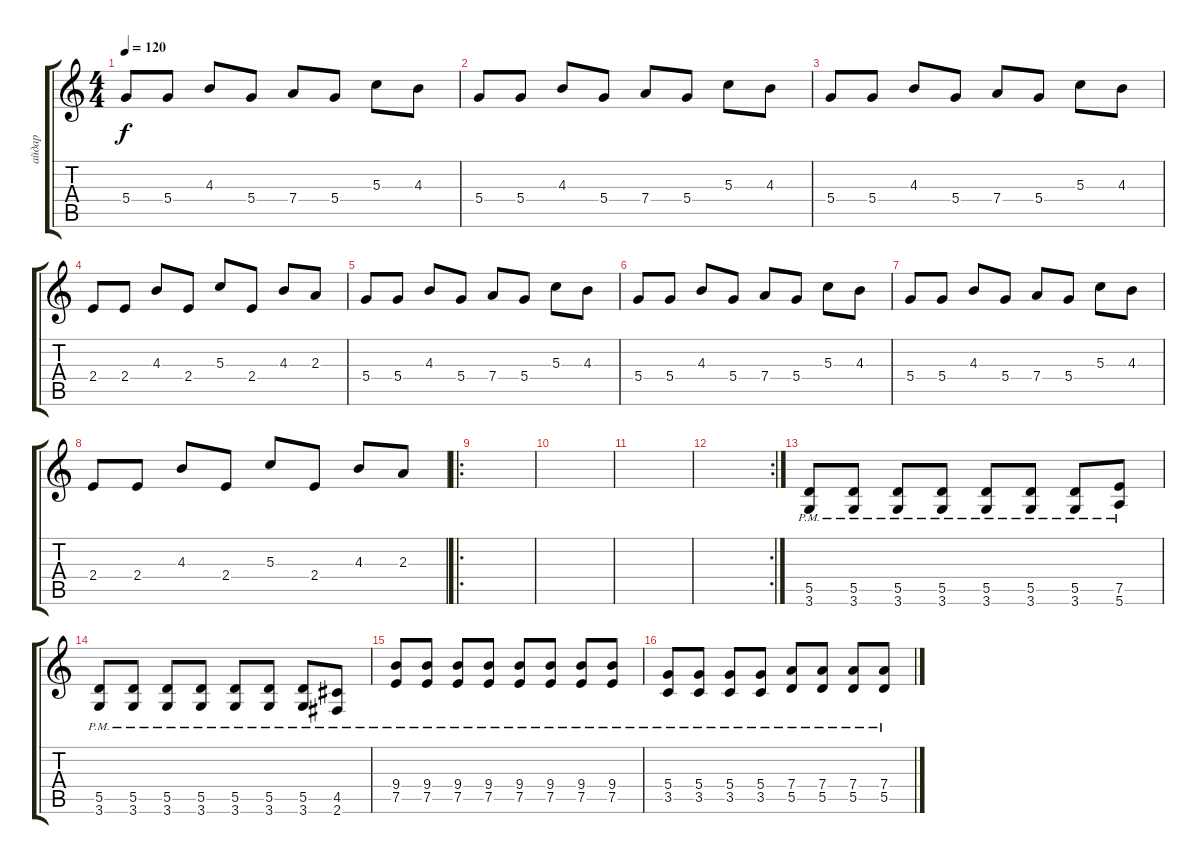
\track ("айдар" "айдар") {instrument distortionguitar}
\staff {score tabs}
\tuning (E4 B3 G3 D3 A2 E2) {hide}
\ts (4 4)
\tempo 120
\clef g2
\ks c
5.4.8{dy f} 5.4.8 4.3.8 5.4.8 7.4.8 5.4.8 5.3.8 4.3.8 |
5.4.8 5.4.8 4.3.8 5.4.8 7.4.8 5.4.8 5.3.8 4.3.8 |
5.4.8 5.4.8 4.3.8 5.4.8 7.4.8 5.4.8 5.3.8 4.3.8 |
2.4.8 2.4.8 4.3.8 2.4.8 5.3.8 2.4.8 4.3.8 2.3.8 |
5.4.8 5.4.8 4.3.8 5.4.8 7.4.8 5.4.8 5.3.8 4.3.8 |
5.4.8 5.4.8 4.3.8 5.4.8 7.4.8 5.4.8 5.3.8 4.3.8 |
5.4.8 5.4.8 4.3.8 5.4.8 7.4.8 5.4.8 5.3.8 4.3.8 |
2.4.8 2.4.8 4.3.8 2.4.8 5.3.8 2.4.8 4.3.8 2.3.8 |
\ro
|
|
|
\rc 2
|
(5.5{pm} 3.6{pm}).8 (5.5{pm} 3.6{pm}).8 (5.5{pm} 3.6{pm}).8 (5.5{pm} 3.6{pm}).8 (5.5{pm} 3.6{pm}).8 (5.5{pm} 3.6{pm}).8 (5.5{pm} 3.6{pm}).8 (7.5{pm} 5.6{pm}).8 |
(5.5{pm} 3.6{pm}).8 (5.5{pm} 3.6{pm}).8 (5.5{pm} 3.6{pm}).8 (5.5{pm} 3.6{pm}).8 (5.5{pm} 3.6{pm}).8 (5.5{pm} 3.6{pm}).8 (5.5{pm} 3.6{pm}).8 (4.5{pm} 2.6{pm}).8 |
(9.4{pm} 7.5{pm}).8 (9.4{pm} 7.5{pm}).8 (9.4{pm} 7.5{pm}).8 (9.4{pm} 7.5{pm}).8 (9.4{pm} 7.5{pm}).8 (9.4{pm} 7.5{pm}).8 (9.4{pm} 7.5{pm}).8 (9.4{pm} 7.5{pm}).8 |
(5.4{pm} 3.5{pm}).8 (5.4{pm} 3.5{pm}).8 (5.4{pm} 3.5{pm}).8 (5.4{pm} 3.5{pm}).8 (7.4{pm} 5.5{pm}).8 (7.4{pm} 5.5{pm}).8 (7.4{pm} 5.5{pm}).8 (7.4{pm} 5.5{pm}).8
